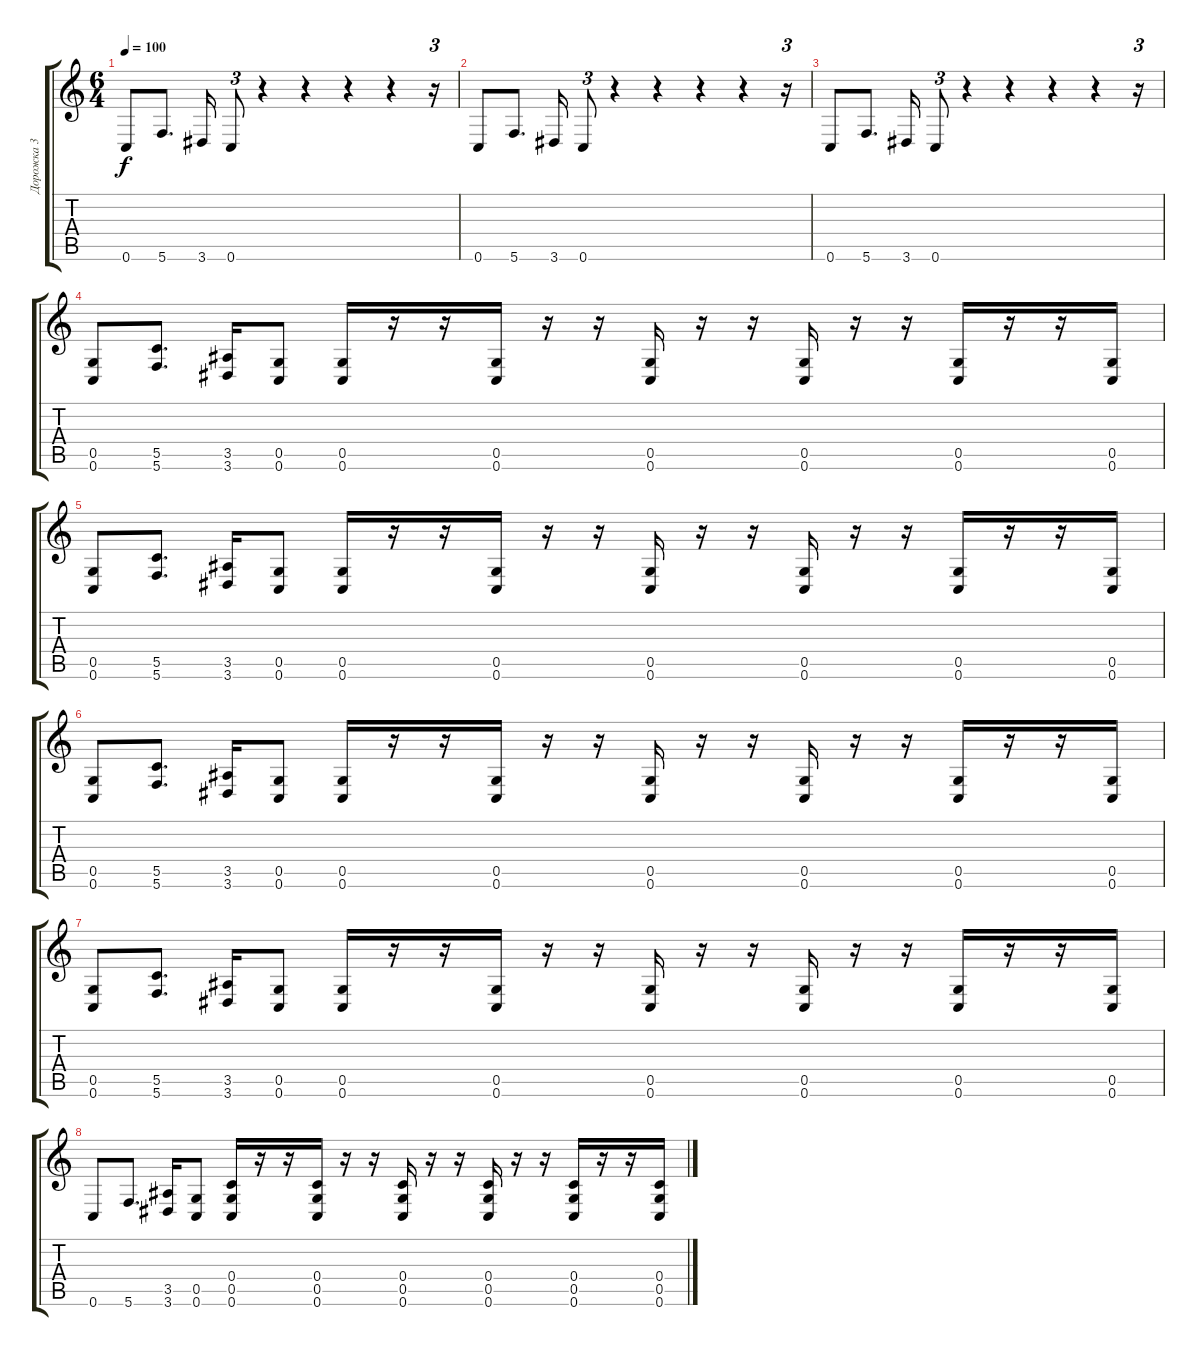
\track ("Дорожка 3" "Дорожка 3") {instrument overdrivenguitar}
\staff {score tabs}
\tuning (D4 A3 F3 C3 G2 C2) {hide}
\ts (6 4)
\tempo 100
\clef g2
\ks c
0.6.8{dy f} 5.6.8{d} 3.6.16 0.6.8{tu (3 2)} r.4 r.4 r.4 r.4 r.16{tu (3 2)} |
0.6.8 5.6.8{d} 3.6.16 0.6.8{tu (3 2)} r.4 r.4 r.4 r.4 r.16{tu (3 2)} |
0.6.8 5.6.8{d} 3.6.16 0.6.8{tu (3 2)} r.4 r.4 r.4 r.4 r.16{tu (3 2)} |
(0.5 0.6).8 (5.5 5.6).8{d} (3.5 3.6).16 (0.5 0.6).8 (0.5 0.6).16 r.16 r.16 (0.5 0.6).16 r.16 r.16 (0.5 0.6).16 r.16 r.16 (0.5 0.6).16 r.16 r.16 (0.5 0.6).16 r.16 r.16 (0.5 0.6).16 |
(0.5 0.6).8 (5.5 5.6).8{d} (3.5 3.6).16 (0.5 0.6).8 (0.5 0.6).16 r.16 r.16 (0.5 0.6).16 r.16 r.16 (0.5 0.6).16 r.16 r.16 (0.5 0.6).16 r.16 r.16 (0.5 0.6).16 r.16 r.16 (0.5 0.6).16 |
(0.5 0.6).8 (5.5 5.6).8{d} (3.5 3.6).16 (0.5 0.6).8 (0.5 0.6).16 r.16 r.16 (0.5 0.6).16 r.16 r.16 (0.5 0.6).16 r.16 r.16 (0.5 0.6).16 r.16 r.16 (0.5 0.6).16 r.16 r.16 (0.5 0.6).16 |
(0.5 0.6).8 (5.5 5.6).8{d} (3.5 3.6).16 (0.5 0.6).8 (0.5 0.6).16 r.16 r.16 (0.5 0.6).16 r.16 r.16 (0.5 0.6).16 r.16 r.16 (0.5 0.6).16 r.16 r.16 (0.5 0.6).16 r.16 r.16 (0.5 0.6).16 |
0.6.8 5.6.8{d} (3.5 3.6).16 (0.5 0.6).8 (0.4 0.5 0.6).16 r.16 r.16 (0.4 0.5 0.6).16 r.16 r.16 (0.4 0.5 0.6).16 r.16 r.16 (0.4 0.5 0.6).16 r.16 r.16 (0.4 0.5 0.6).16 r.16 r.16 (0.4 0.5 0.6).16
